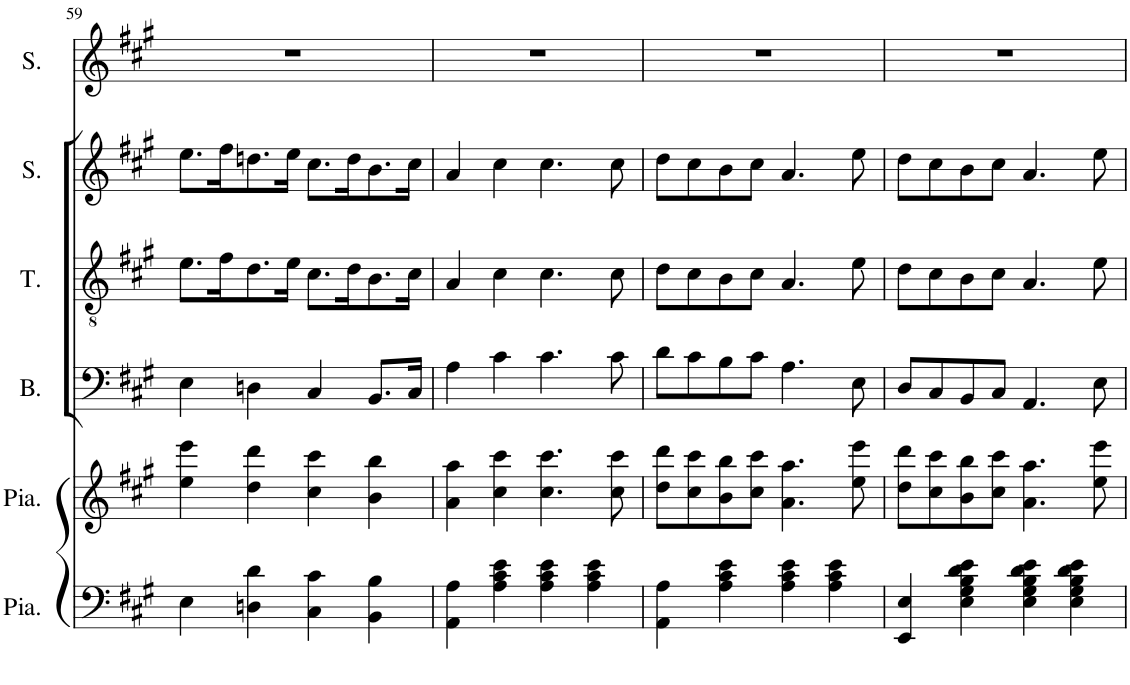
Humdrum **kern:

**kern	**kern	**kern	**kern	**kern	**kern
*part6	*part5	*part4	*part3	*part2	*part1
*staff6	*staff5	*staff4	*staff3	*staff2	*staff1
*I"Piano	*I"Piano	*I"Bass	*I"Ténor	*I"Soprano	*I"Soprano
*I'Pia.	*I'Pia.	*I'B.	*I'T.	*I'S.	*I'S.
!!LO:PB:g=z
*clefF4	*clefG2	*clefF4	*clefGv2	*clefG2	*clefG2
*k[f#c#g#]	*k[f#c#g#]	*k[f#c#g#]	*k[f#c#g#]	*k[f#c#g#]	*k[f#c#g#]
*M2/2	*M2/2	*M2/2	*M2/2	*M2/2	*M2/2
*met(c|)	*met(c|)	*met(c|)	*met(c|)	*met(c|)	*met(c|)
=59	=59	=59	=59	=59	=59
4E\	4ee\ 4eee\	4E\	8.e\L	8.ee\L	1r
.	.	.	16f#\K	16ff#\K	.
4Dn\ 4d\	4dd\ 4ddd\	4Dn\	8.d\	8.ddn\	.
.	.	.	16e\Jk	16ee\Jk	.
4C#\ 4c#\	4cc#\ 4ccc#\	4C#/	8.c#\L	8.cc#\L	.
.	.	.	16d\K	16dd\K	.
4BB\ 4B\	4b\ 4bb\	8.BB/L	8.B\	8.b\	.
.	.	16C#/Jk	16c#\Jk	16cc#\Jk	.
=60	=60	=60	=60	=60	=60
4AA\ 4A\	4a\ 4aa\	4A\	4A/	4a/	1r
4A\ 4c#\ 4e\	4cc#\ 4ccc#\	4c#\	4c#\	4cc#\	.
4A\ 4c#\ 4e\	4.cc#\ 4.ccc#\	4.c#\	4.c#\	4.cc#\	.
4A\ 4c#\ 4e\	.	.	.	.	.
.	8cc#\ 8ccc#\	8c#\	8c#\	8cc#\	.
=61	=61	=61	=61	=61	=61
4AA\ 4A\	8dd\ 8ddd\L	8d\L	8d\L	8dd\L	1r
.	8cc#\ 8ccc#\	8c#\	8c#\	8cc#\	.
4A\ 4c#\ 4e\	8b\ 8bb\	8B\	8B\	8b\	.
.	8cc#\ 8ccc#\J	8c#\J	8c#\J	8cc#\J	.
4A\ 4c#\ 4e\	4.a\ 4.aa\	4.A\	4.A/	4.a/	.
4A\ 4c#\ 4e\	.	.	.	.	.
.	8ee\ 8eee\	8E\	8e\	8ee\	.
=62	=62	=62	=62	=62	=62
4EE/ 4E/	8dd\ 8ddd\L	8D/L	8d\L	8dd\L	1r
.	8cc#\ 8ccc#\	8C#/	8c#\	8cc#\	.
4E\ 4G#\ 4B\ 4d\ 4e\	8b\ 8bb\	8BB/	8B\	8b\	.
.	8cc#\ 8ccc#\J	8C#/J	8c#\J	8cc#\J	.
4E\ 4G#\ 4B\ 4d\ 4e\	4.a\ 4.aa\	4.AA/	4.A/	4.a/	.
4E\ 4G#\ 4B\ 4d\ 4e\	.	.	.	.	.
.	8ee\ 8eee\	8E\	8e\	8ee\	.
=	=	=	=	=	=
*-	*-	*-	*-	*-	*-
